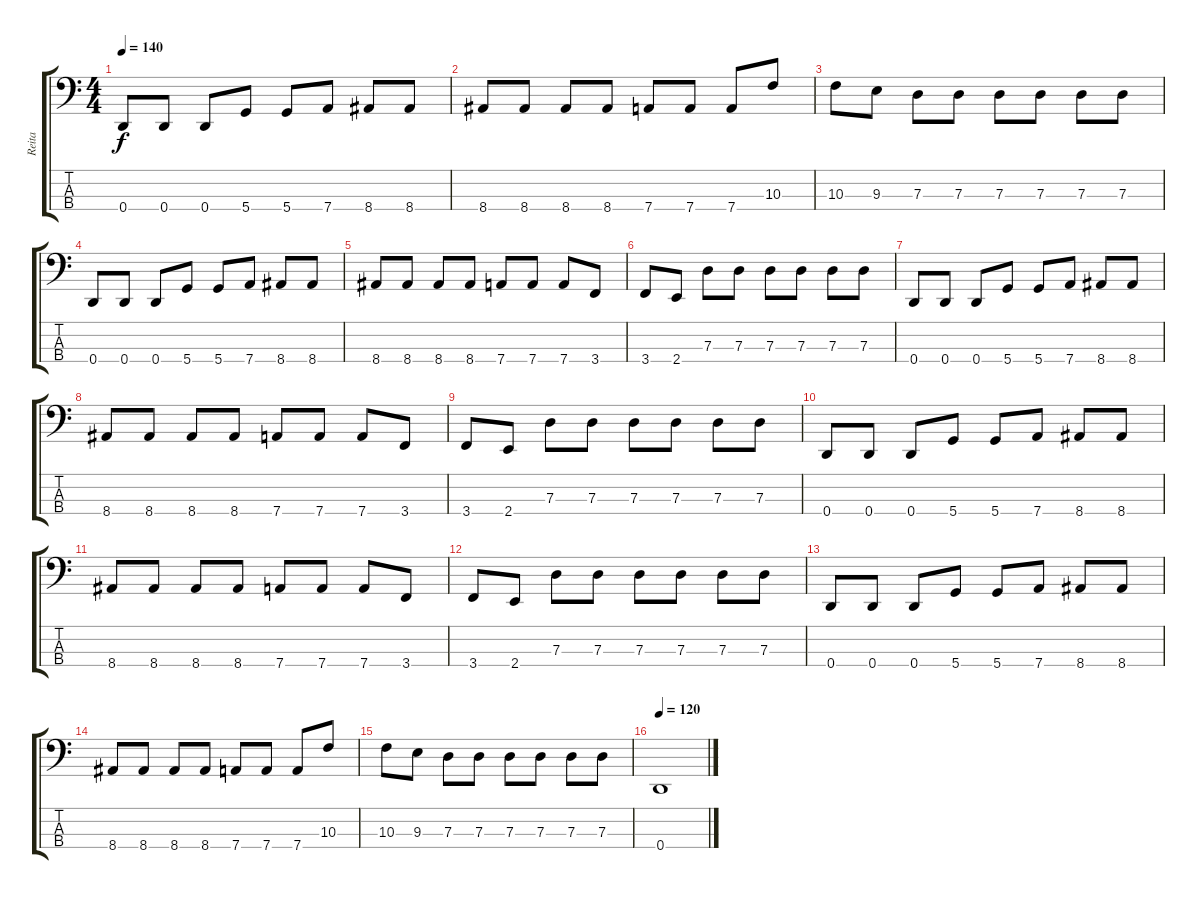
\track ("Reita" "Reita") {instrument electricbassfinger}
\staff {score tabs}
\tuning (F2 C2 G1 D1) {hide}
\ts (4 4)
\tempo 140
\clef f4
\ks c
0.4.8{dy f} 0.4.8 0.4.8 5.4.8 5.4.8 7.4.8 8.4.8 8.4.8 |
8.4.8 8.4.8 8.4.8 8.4.8 7.4.8 7.4.8 7.4.8 10.3.8 |
10.3.8 9.3.8 7.3.8 7.3.8 7.3.8 7.3.8 7.3.8 7.3.8 |
0.4.8 0.4.8 0.4.8 5.4.8 5.4.8 7.4.8 8.4.8 8.4.8 |
8.4.8 8.4.8 8.4.8 8.4.8 7.4.8 7.4.8 7.4.8 3.4.8 |
3.4.8 2.4.8 7.3.8 7.3.8 7.3.8 7.3.8 7.3.8 7.3.8 |
0.4.8 0.4.8 0.4.8 5.4.8 5.4.8 7.4.8 8.4.8 8.4.8 |
8.4.8 8.4.8 8.4.8 8.4.8 7.4.8 7.4.8 7.4.8 3.4.8 |
3.4.8 2.4.8 7.3.8 7.3.8 7.3.8 7.3.8 7.3.8 7.3.8 |
0.4.8 0.4.8 0.4.8 5.4.8 5.4.8 7.4.8 8.4.8 8.4.8 |
8.4.8 8.4.8 8.4.8 8.4.8 7.4.8 7.4.8 7.4.8 3.4.8 |
3.4.8 2.4.8 7.3.8 7.3.8 7.3.8 7.3.8 7.3.8 7.3.8 |
0.4.8 0.4.8 0.4.8 5.4.8 5.4.8 7.4.8 8.4.8 8.4.8 |
8.4.8 8.4.8 8.4.8 8.4.8 7.4.8 7.4.8 7.4.8 10.3.8 |
10.3.8 9.3.8 7.3.8 7.3.8 7.3.8 7.3.8 7.3.8 7.3.8 |
\tempo 120
0.4.1
